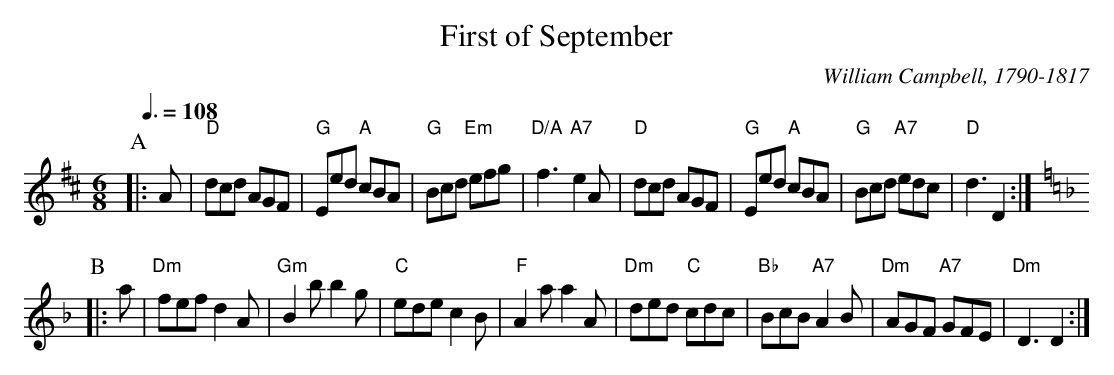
X:1
T:First of September
C:William Campbell, 1790-1817
L:1/8
M:6/8
Q:3/8=108
K:D
P:A
|: A | "D"dcd AGF | "G"Eed "A"cBA | "G"Bcd "Em"efg | "D/A"f3 "A7"e2 A |\
"D"dcd AGF | "G"Eed "A"cBA | "G"Bcd "A7"edc | "D"d3 D2 :|
K:Dm
P:B
|: a | "Dm"fef d2 A | "Gm"B2b b2 g | "C"ede c2B | "F"A2a a2A |\
"Dm"ded "C"cdc | "Bb"BcB "A7"A2B | "Dm"AGF "A7"GFE | "Dm"D3 D2 :|
